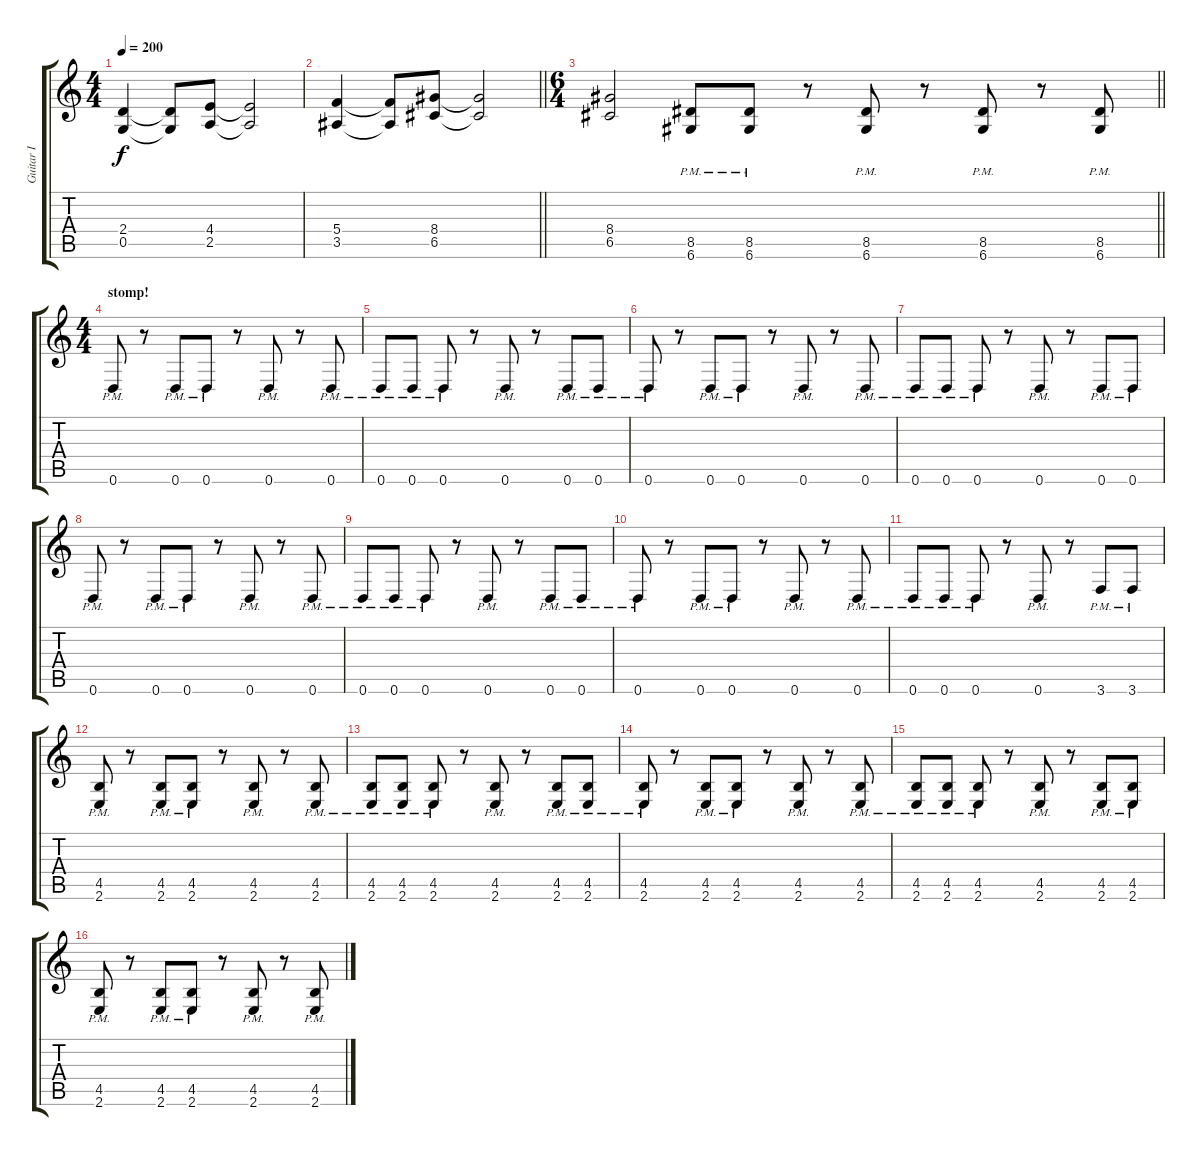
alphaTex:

\track ("Guitar I" "Guitar I") {instrument distortionguitar}
\staff {score tabs}
\tuning (D4 A3 F3 C3 G2 D2) {hide}
\ts (4 4)
\tempo 200
\clef g2
\ks c
(2.4 0.5).4{dy f} (2.4{t} 0.5{t}).8 (4.4 2.5).8 (4.4{t} 2.5{t}).2 |
\barLineRight lightlight
(5.4 3.5).4 (5.4{t} 3.5{t}).8 (8.4 6.5).8 (8.4{t} 6.5{t}).2 |
\ts (6 4)
\barLineRight lightlight
(8.4 6.5).2 (8.5{pm} 6.6{pm}).8 (8.5{pm} 6.6{pm}).8 r.8 (8.5{pm} 6.6{pm}).8 r.8 (8.5{pm} 6.6{pm}).8 r.8 (8.5{pm} 6.6{pm}).8 |
\ts (4 4)
\section ("" "stomp!")
0.6{pm}.8 r.8 0.6{pm}.8 0.6{pm}.8 r.8 0.6{pm}.8 r.8 0.6{pm}.8 |
0.6{pm}.8 0.6{pm}.8 0.6{pm}.8 r.8 0.6{pm}.8 r.8 0.6{pm}.8 0.6{pm}.8 |
0.6{pm}.8 r.8 0.6{pm}.8 0.6{pm}.8 r.8 0.6{pm}.8 r.8 0.6{pm}.8 |
0.6{pm}.8 0.6{pm}.8 0.6{pm}.8 r.8 0.6{pm}.8 r.8 0.6{pm}.8 0.6{pm}.8 |
0.6{pm}.8 r.8 0.6{pm}.8 0.6{pm}.8 r.8 0.6{pm}.8 r.8 0.6{pm}.8 |
0.6{pm}.8 0.6{pm}.8 0.6{pm}.8 r.8 0.6{pm}.8 r.8 0.6{pm}.8 0.6{pm}.8 |
0.6{pm}.8 r.8 0.6{pm}.8 0.6{pm}.8 r.8 0.6{pm}.8 r.8 0.6{pm}.8 |
0.6{pm}.8 0.6{pm}.8 0.6{pm}.8 r.8 0.6{pm}.8 r.8 3.6{pm}.8 3.6{pm}.8 |
(4.5{pm} 2.6{pm}).8 r.8 (4.5{pm} 2.6{pm}).8 (4.5{pm} 2.6{pm}).8 r.8 (4.5{pm} 2.6{pm}).8 r.8 (4.5{pm} 2.6{pm}).8 |
(4.5{pm} 2.6{pm}).8 (4.5{pm} 2.6{pm}).8 (4.5{pm} 2.6{pm}).8 r.8 (4.5{pm} 2.6{pm}).8 r.8 (4.5{pm} 2.6{pm}).8 (4.5{pm} 2.6{pm}).8 |
(4.5{pm} 2.6{pm}).8 r.8 (4.5{pm} 2.6{pm}).8 (4.5{pm} 2.6{pm}).8 r.8 (4.5{pm} 2.6{pm}).8 r.8 (4.5{pm} 2.6{pm}).8 |
(4.5{pm} 2.6{pm}).8 (4.5{pm} 2.6{pm}).8 (4.5{pm} 2.6{pm}).8 r.8 (4.5{pm} 2.6{pm}).8 r.8 (4.5{pm} 2.6{pm}).8 (4.5{pm} 2.6{pm}).8 |
(4.5{pm} 2.6{pm}).8 r.8 (4.5{pm} 2.6{pm}).8 (4.5{pm} 2.6{pm}).8 r.8 (4.5{pm} 2.6{pm}).8 r.8 (4.5{pm} 2.6{pm}).8
